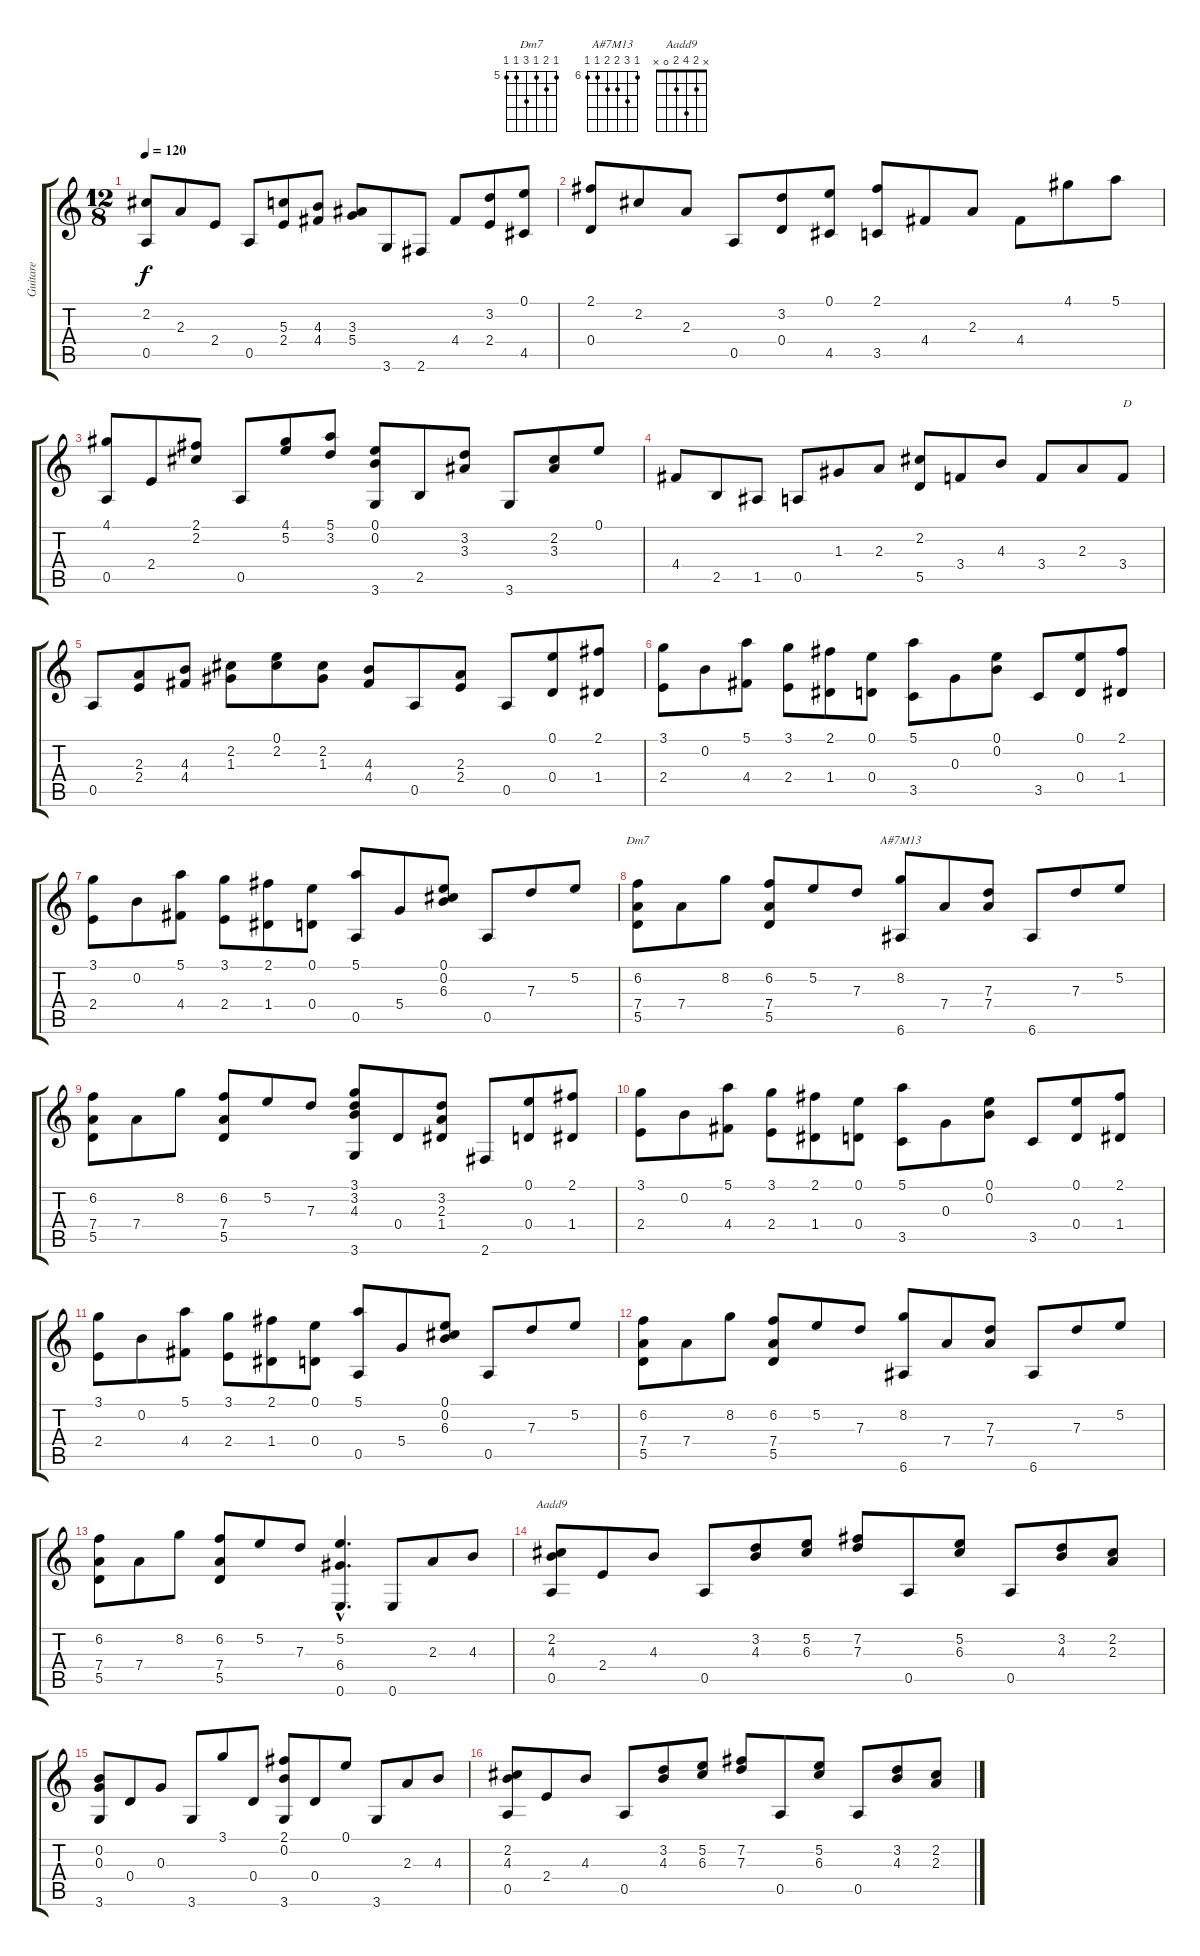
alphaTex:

\track ("Guitare" "Guitare") {instrument acousticguitarnylon}
\staff {score tabs}
\tuning (E4 B3 G3 D3 A2 E2) {hide}
\chord ("Dm7" 5 6 5 7 5 5) {firstfret 5}
\chord ("A#7M13" 6 8 7 7 6 6) {firstfret 6}
\chord ("Aadd9" x 2 4 2 0 x)
\ts (12 8)
\tempo 120
\clef g2
\ks c
(2.2 0.5).8{dy f} 2.3.8 2.4.8 0.5.8 (5.3 2.4).8 (4.3 4.4).8 (3.3 5.4).8 3.6.8 2.6.8 4.4.8 (3.2 2.4).8 (0.1 4.5).8 |
(2.1 0.4).8 2.2.8 2.3.8 0.5.8 (3.2 0.4).8 (0.1 4.5).8 (2.1 3.5).8 4.4.8 2.3.8 4.4.8 4.1.8 5.1.8 |
(4.1 0.5).8 2.4.8 (2.1 2.2).8 0.5.8 (4.1 5.2).8 (5.1 3.2).8 (0.1 0.2 3.6).8 2.5.8 (3.2 3.3).8 3.6.8 (2.2 3.3).8 0.1.8 |
4.4.8 2.5.8 1.5.8 0.5.8 1.3.8 2.3.8 (2.2 5.5).8 3.4.8 4.3.8 3.4.8 2.3.8 3.4.8{txt "D"} |
0.5.8 (2.3 2.4).8 (4.3 4.4).8 (2.2 1.3).8 (0.1 2.2).8 (2.2 1.3).8 (4.3 4.4).8 0.5.8 (2.3 2.4).8 0.5.8 (0.1 0.4).8 (2.1 1.4).8 |
(3.1 2.4).8 0.2.8 (5.1 4.4).8 (3.1 2.4).8 (2.1 1.4).8 (0.1 0.4).8 (5.1 3.5).8 0.3.8 (0.1 0.2).8 3.5.8 (0.1 0.4).8 (2.1 1.4).8 |
(3.1 2.4).8 0.2.8 (5.1 4.4).8 (3.1 2.4).8 (2.1 1.4).8 (0.1 0.4).8 (5.1 0.5).8 5.4.8 (0.1 0.2 6.3).8 0.5.8 7.3.8 5.2.8 |
(6.2 7.4 5.5).8{ch "Dm7"} 7.4.8 8.2.8 (6.2 7.4 5.5).8 5.2.8 7.3.8 (8.2 6.6).8{ch "A#7M13"} 7.4.8 (7.3 7.4).8 6.6.8 7.3.8 5.2.8 |
(6.2 7.4 5.5).8 7.4.8 8.2.8 (6.2 7.4 5.5).8 5.2.8 7.3.8 (3.1 3.2 4.3 3.6).8 0.4.8 (3.2 2.3 1.4).8 2.6.8 (0.1 0.4).8 (2.1 1.4).8 |
(3.1 2.4).8 0.2.8 (5.1 4.4).8 (3.1 2.4).8 (2.1 1.4).8 (0.1 0.4).8 (5.1 3.5).8 0.3.8 (0.1 0.2).8 3.5.8 (0.1 0.4).8 (2.1 1.4).8 |
(3.1 2.4).8 0.2.8 (5.1 4.4).8 (3.1 2.4).8 (2.1 1.4).8 (0.1 0.4).8 (5.1 0.5).8 5.4.8 (0.1 0.2 6.3).8 0.5.8 7.3.8 5.2.8 |
(6.2 7.4 5.5).8 7.4.8 8.2.8 (6.2 7.4 5.5).8 5.2.8 7.3.8 (8.2 6.6).8 7.4.8 (7.3 7.4).8 6.6.8 7.3.8 5.2.8 |
(6.2 7.4 5.5).8 7.4.8 8.2.8 (6.2 7.4 5.5).8 5.2.8 7.3.8 (5.2{hac} 6.4{hac} 0.6{hac}).4{d} 0.6.8 2.3.8 4.3.8 |
(2.2 4.3 0.5).8{ch "Aadd9"} 2.4.8 4.3.8 0.5.8 (3.2 4.3).8 (5.2 6.3).8 (7.2 7.3).8 0.5.8 (5.2 6.3).8 0.5.8 (3.2 4.3).8 (2.2 2.3).8 |
(0.2 0.3 3.6).8 0.4.8 0.3.8 3.6.8 3.1.8 0.4.8 (2.1 0.2 3.6).8 0.4.8 0.1.8 3.6.8 2.3.8 4.3.8 |
(2.2 4.3 0.5).8 2.4.8 4.3.8 0.5.8 (3.2 4.3).8 (5.2 6.3).8 (7.2 7.3).8 0.5.8 (5.2 6.3).8 0.5.8 (3.2 4.3).8 (2.2 2.3).8
